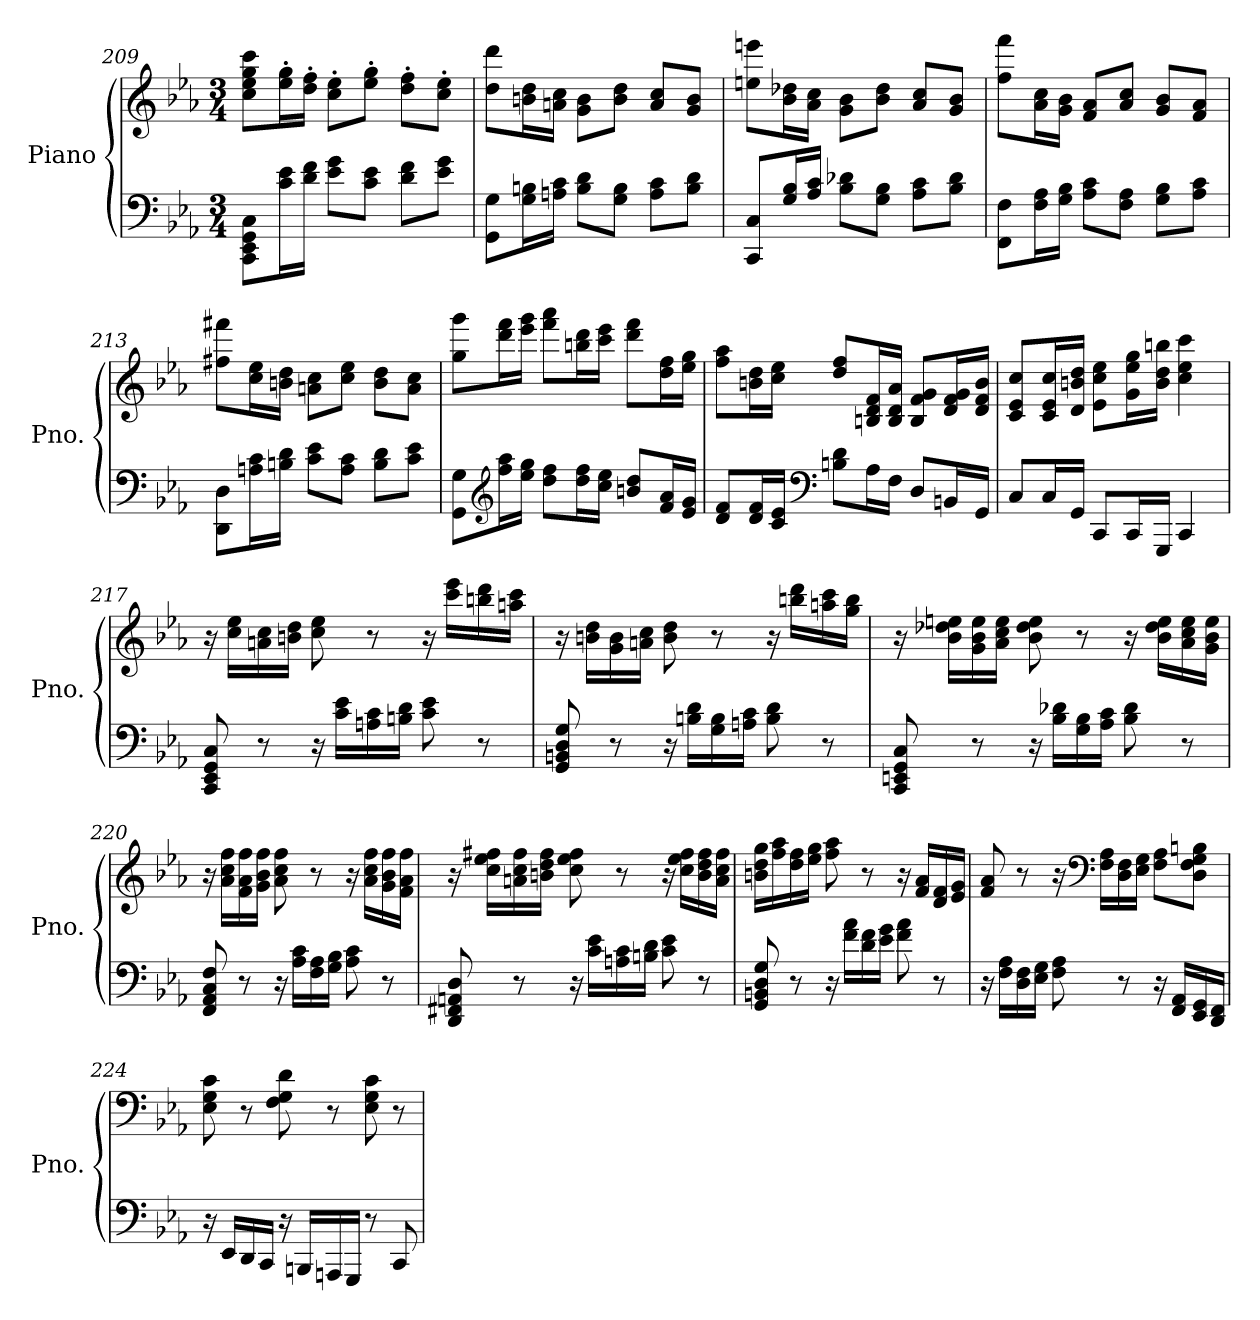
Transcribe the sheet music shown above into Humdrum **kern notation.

**kern	**kern
*part1	*part1
*staff2	*staff1
*I"Piano	*
*I'Pno.	*
!!LO:LB:g=z
*clefF4	*clefG2
*k[b-e-a-]	*k[b-e-a-]
*M3/4	*M3/4
=209	=209
8CC\ 8EE-\ 8GG\ 8C\L	8cc\ 8ee-\ 8gg\ 8ccc\L
16c\ 16e-\L	16ee-\' 16gg\'L
16d\ 16f\JJ	16dd\' 16ff\'JJ
8e-\ 8g\L	8cc\' 8ee-\'L
8c\ 8e-\J	8ee-\' 8gg\'J
8d\ 8f\L	8dd\' 8ff\'L
8e-\ 8g\J	8cc\' 8ee-\'J
=210	=210
8GG\ 8G\L	8dd\ 8ddd\L
16G\ 16Bn\L	16bn\ 16dd\L
16An\ 16c\JJ	16an\ 16cc\JJ
8B\ 8d\L	8g\ 8b\L
8G\ 8B\J	8b\ 8dd\J
8A\ 8c\L	8a/ 8cc/L
8B\ 8d\J	8g/ 8b/J
=211	=211
8CC/ 8C/L	8een\ 8eeen\L
16G/ 16B-/L	16b-\ 16dd-X\L
16A-/ 16c/JJ	16a-\ 16cc\JJ
8B-\ 8d-X\L	8g\ 8b-\L
8G\ 8B-\J	8b-\ 8dd-\J
8A-\ 8c\L	8a-/ 8cc/L
8B-\ 8d-\J	8g/ 8b-/J
=212	=212
8FF\ 8F\L	8ff\ 8fff\L
16F\ 16A-\L	16a-\ 16cc\L
16G\ 16B-\JJ	16g\ 16b-\JJ
8A-\ 8c\L	8f/ 8a-/L
8F\ 8A-\J	8a-/ 8cc/J
8G\ 8B-\L	8g/ 8b-/L
8A-\ 8c\J	8f/ 8a-/J
!!LO:LB:g=z
=213	=213
8DD\ 8D\L	8ff#X\ 8fff#X\L
16An\ 16c\L	16cc\ 16ee-\L
16Bn\ 16d\JJ	16bn\ 16dd\JJ
8c\ 8e-\L	8an\ 8cc\L
8A\ 8c\J	8cc\ 8ee-\J
8B\ 8d\L	8b\ 8dd\L
8c\ 8e-\J	8a\ 8cc\J
=214	=214
8GG\ 8G\L	8gg\ 8ggg\L
*clefG2	*
16ff\ 16aa-\L	16ddd\ 16fff\L
16ee-\ 16gg\JJ	16eee-\ 16ggg\JJ
8dd\ 8ff\L	8fff\ 8aaa-\L
16dd\ 16ff\L	16bbn\ 16ddd\L
16cc\ 16ee-\JJ	16ccc\ 16eee-\JJ
8bn/ 8dd/L	8ddd\ 8fff\L
16f/ 16a-/L	16dd\ 16ff\L
16e-/ 16g/JJ	16ee-\ 16gg\JJ
=215	=215
8d/ 8f/L	8ff\ 8aa-\L
16d/ 16f/L	16bn\ 16dd\L
16c/ 16e-/JJ	16cc\ 16ee-\JJ
*clefF4	*
8Bn\ 8d\L	8dd/ 8ff/L
16A-\L	16Bn/ 16d/ 16f/L
16F\JJ	16B/ 16d/ 16a-/JJ
8D/L	8B/ 8f/ 8g/L
16BBn/L	16d/ 16f/ 16g/L
16GG/JJ	16d/ 16f/ 16b/JJ
!!LO:LB:g=z
=216	=216
8C/L	8c/ 8e-/ 8cc/L
16C/L	16c/ 16e-/ 16cc/L
16GG/JJ	16d/ 16bn/ 16dd/JJ
8CC/L	8e-\ 8cc\ 8ee-\L
16CC/L	16g\ 16ee-\ 16gg\L
16GGG/JJ	16b\ 16dd\ 16bbn\JJ
4CC/	4cc\ 4ee-\ 4ccc\
=217	=217
8CC/ 8EE-/ 8GG/ 8C/	16r
.	16cc\ 16ee-\LL
8r	16an\ 16cc\
.	16bn\ 16dd\JJ
16r	8cc\ 8ee-\
16c\ 16e-\LL	.
16An\ 16c\	8r
16Bn\ 16d\JJ	.
8c\ 8e-\	16r
.	16ccc\ 16eee-\LL
8r	16bbn\ 16ddd\
.	16aan\ 16ccc\JJ
=218	=218
8GG/ 8BBn/ 8D/ 8G/	16r
.	16bn\ 16dd\LL
8r	16g\ 16b\
.	16an\ 16cc\JJ
16r	8b\ 8dd\
16Bn\ 16d\LL	.
16G\ 16B\	8r
16An\ 16c\JJ	.
8B\ 8d\	16r
.	16bbn\ 16ddd\LL
8r	16aan\ 16ccc\
.	16gg\ 16bb\JJ
!!LO:LB:g=z
=219	=219
8CC/ 8EEn/ 8GG/ 8C/	16r
.	16b-\ 16dd-X\ 16een\LL
8r	16g\ 16b-\ 16ee\
.	16a-\ 16cc\ 16ee\JJ
16r	8b-\ 8dd-\ 8ee\
16B-\ 16d-X\LL	.
16G\ 16B-\	8r
16A-\ 16c\JJ	.
8B-\ 8d-\	16r
.	16b-\ 16dd-\ 16ee\LL
8r	16a-\ 16cc\ 16ee\
.	16g\ 16b-\ 16ee\JJ
=220	=220
8FF/ 8AA-/ 8C/ 8F/	16r
.	16a-\ 16cc\ 16ff\LL
8r	16f\ 16a-\ 16ff\
.	16g\ 16b-\ 16ff\JJ
16r	8a-\ 8cc\ 8ff\
16A-\ 16c\LL	.
16F\ 16A-\	8r
16G\ 16B-\JJ	.
8A-\ 8c\	16r
.	16a-\ 16cc\ 16ff\LL
8r	16g\ 16b-\ 16ff\
.	16f\ 16a-\ 16ff\JJ
=221	=221
8DD/ 8FF#X/ 8AAn/ 8D/	16r
.	16cc\ 16ee-\ 16ff#X\LL
8r	16an\ 16cc\ 16ff#\
.	16bn\ 16dd\ 16ff#\JJ
16r	8cc\ 8ee-\ 8ff#\
16c\ 16e-\LL	.
16An\ 16c\	8r
16Bn\ 16d\JJ	.
8c\ 8e-\	16r
.	16cc\ 16ee-\ 16ff#\LL
8r	16b\ 16dd\ 16ff#\
.	16a\ 16cc\ 16ff#\JJ
!!LO:LB:g=z
=222	=222
8GG/ 8BBn/ 8D/ 8G/	16bn\ 16dd\ 16gg\LL
.	16ff\ 16aa-\
8r	16dd\ 16ff\
.	16ee-\ 16gg\JJ
16r	8ff\ 8aa-\
16f\ 16a-\LL	.
16d\ 16f\	8r
16e-\ 16g\JJ	.
8f\ 8a-\	16r
.	16f/ 16a-/LL
8r	16d/ 16f/
.	16e-/ 16g/JJ
=223	=223
16r	8f/ 8a-/
16F\ 16A-\LL	.
16D\ 16F\	8r
16E-\ 16G\JJ	.
8F\ 8A-\	16r
*	*clefF4
.	16F\ 16A-\LL
8r	16D\ 16F\
.	16E-\ 16G\JJ
16r	8F\ 8A-\L
16FF/ 16AA-/LL	.
16EE-/ 16GG/	8D\ 8F\ 8G\ 8Bn\J
16DD/ 16FF/JJ	.
=224	=224
16r	8E-\ 8G\ 8c\
16EE-/LL	.
16DD/	8r
16CC/JJ	.
16r	8F\ 8G\ 8d\
16BBBn/LL	.
16AAAn/	8r
16GGG/JJ	.
8r	8E-\ 8G\ 8c\
8CC/	8r
=	=
*-	*-
